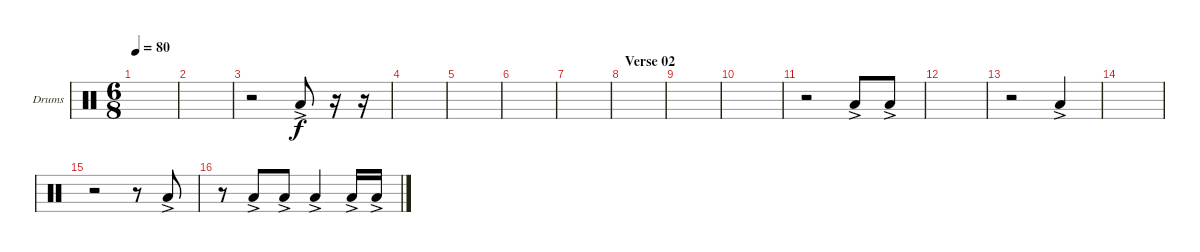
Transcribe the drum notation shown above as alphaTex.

\defaultSystemsLayout 4
\bracketExtendMode groupsimilarinstruments
\firstSystemTrackNameOrientation horizontal
\otherSystemsTrackNameOrientation horizontal
\track ("Tom 03" "Drums") {instrument percussion}
\staff {score}
\articulation defaults
\ts (6 8)
\tempo 80
\clef neutral
\scale
0.333333
\ks c
|
\scale
0.333333 |
\scale
0.333333 r.2 "Low Tom (hit)"{ac}.8 r.16 r.16 |
\scale
0.333333 |
\scale
0.333333 |
\scale
0.333333 |
\scale
0.333333 |
\section ("" "Verse 02")
\scale
0.333333 |
\scale
0.333333 |
\scale
0.333333 |
\scale
0.333333 r.2 "Low Tom (hit)"{ac}.8 "Low Tom (hit)"{ac}.8 |
\scale
0.333333 |
\scale
0.333333 r.2 "Low Tom (hit)"{ac}.4 |
\scale
0.333333 |
\scale
0.333333 r.2 r.8 "Low Tom (hit)"{ac}.8 |
\scale
0.333333 r.8 "Low Tom (hit)"{ac}.8 "Low Tom (hit)"{ac}.8 "Low Tom (hit)"{ac}.4 "Low Tom (hit)"{ac}.16 "Low Tom (hit)"{ac}.16
